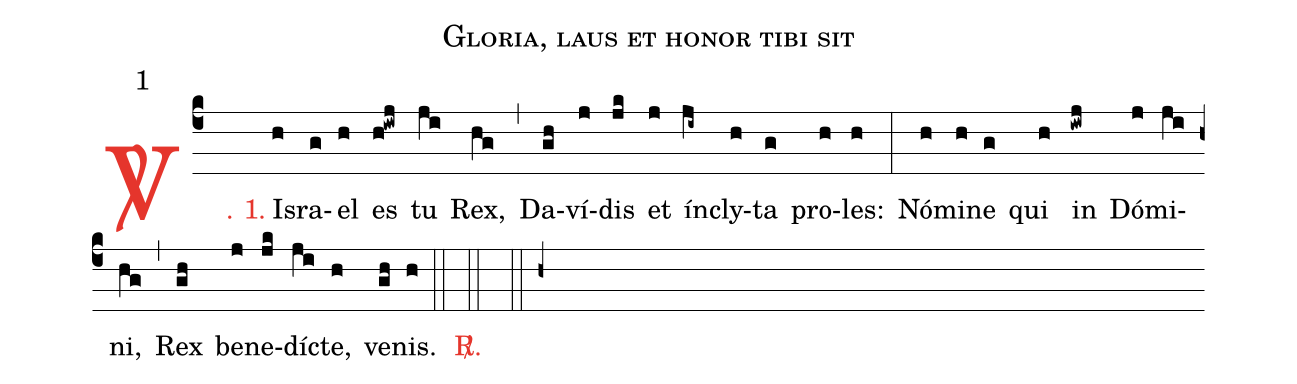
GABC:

name: Gloria, laus et honor tibi sit;
mode: 1;
%%
(c4)

<c><sp>V/</sp>. 1.</c>() Is(h)ra(g)el(h) es(h!iwj) tu(ji) Rex,(hg) (,) Da(gh)ví(j)dis(jk) et(j) ín(ji~)cly(h)ta(g) pro(h)les:(h) (:) Nó(h)mi(h)ne(g) qui(h) in(iwj) Dó(j)mi(ji)ni,(hg) (,) Rex(gh) be(j)ne(jk)dí(ji)cte,(h) ve(gh)nis.(h)

(::)

<c><sp>R/</sp>.</c>(::)

(::)

(h+)
